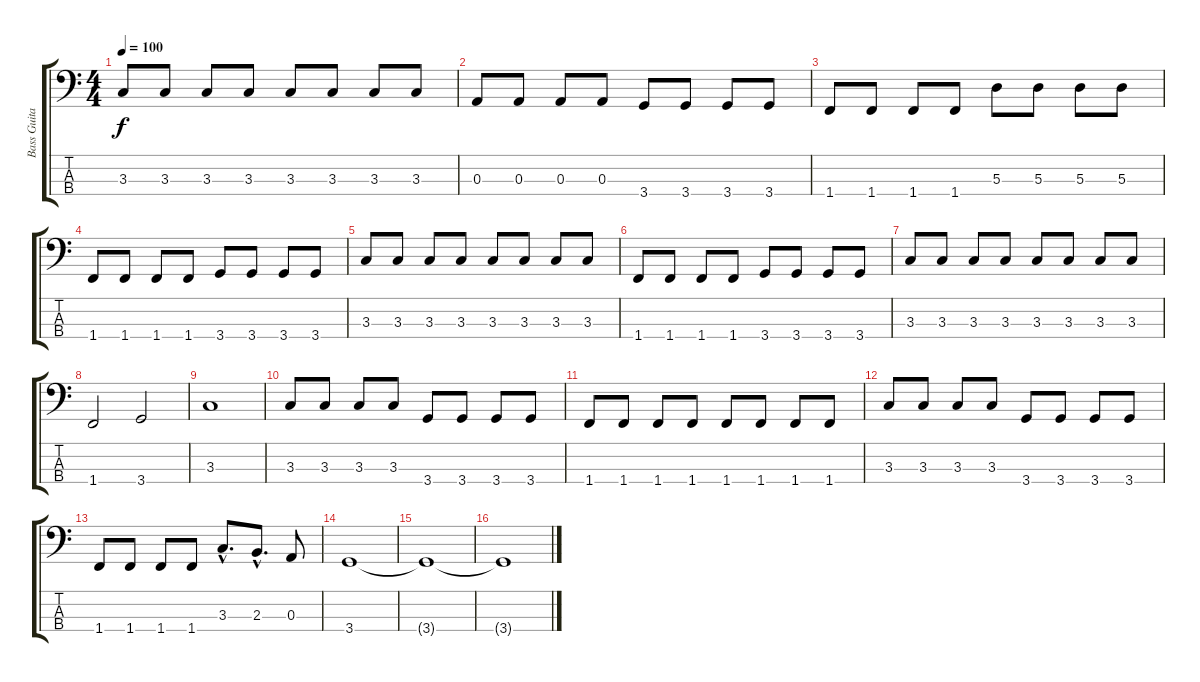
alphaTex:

\track ("Bass Guitar" "Bass Guita") {instrument electricbasspick}
\staff {score tabs}
\tuning (G2 D2 A1 E1) {hide}
\ts (4 4)
\tempo 100
\clef f4
\ks c
3.3.8{dy f} 3.3.8 3.3.8 3.3.8 3.3.8 3.3.8 3.3.8 3.3.8 |
0.3.8 0.3.8 0.3.8 0.3.8 3.4.8 3.4.8 3.4.8 3.4.8 |
1.4.8 1.4.8 1.4.8 1.4.8 5.3.8 5.3.8 5.3.8 5.3.8 |
1.4.8 1.4.8 1.4.8 1.4.8 3.4.8 3.4.8 3.4.8 3.4.8 |
3.3.8 3.3.8 3.3.8 3.3.8 3.3.8 3.3.8 3.3.8 3.3.8 |
1.4.8 1.4.8 1.4.8 1.4.8 3.4.8 3.4.8 3.4.8 3.4.8 |
3.3.8 3.3.8 3.3.8 3.3.8 3.3.8 3.3.8 3.3.8 3.3.8 |
1.4.2 3.4.2 |
3.3.1 |
\section ("" "")
3.3.8 3.3.8 3.3.8 3.3.8 3.4.8 3.4.8 3.4.8 3.4.8 |
1.4.8 1.4.8 1.4.8 1.4.8 1.4.8 1.4.8 1.4.8 1.4.8 |
3.3.8 3.3.8 3.3.8 3.3.8 3.4.8 3.4.8 3.4.8 3.4.8 |
1.4.8 1.4.8 1.4.8 1.4.8 3.3{hac}.8{d} 2.3{hac}.8{d} 0.3.8 |
3.4.1 |
3.4{t}.1 |
3.4{t}.1
